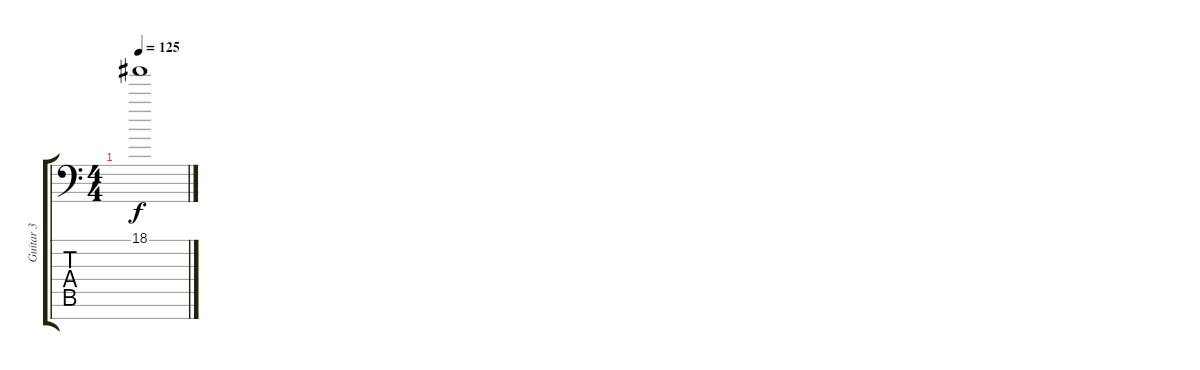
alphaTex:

\track ("Guitar 3" "Guitar 3") {instrument overdrivenguitar}
\staff {score tabs}
\tuning (E4 B3 G3 D3 A2 E2 A1) {hide}
\ts (4 4)
\tempo 125
\clef f4
\ks c
18.1{t}.1{dy f}
